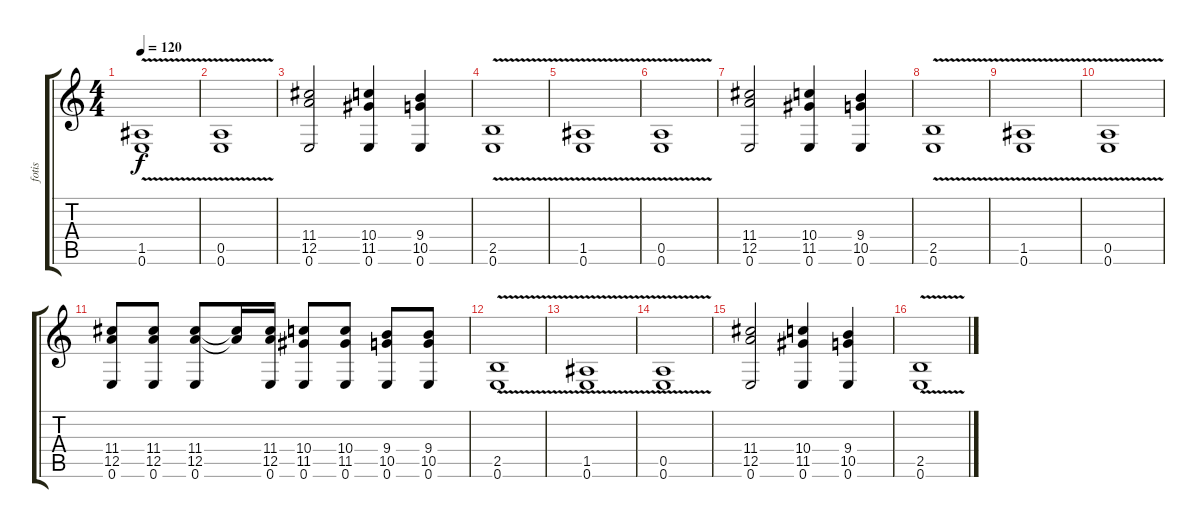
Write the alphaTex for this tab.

\track ("fotis" "fotis") {instrument overdrivenguitar}
\staff {score tabs}
\tuning (E4 B3 G3 D3 A2 E2) {hide}
\ts (4 4)
\tempo 120
\clef g2
\ks c
(1.5{v} 0.6{v}).1{dy f} |
(0.5{v} 0.6{v}).1 |
(11.4 12.5 0.6).2 (10.4 11.5 0.6).4 (9.4 10.5 0.6).4 |
(2.5{v} 0.6{v}).1 |
(1.5{v} 0.6{v}).1 |
(0.5{v} 0.6{v}).1 |
(11.4 12.5 0.6).2 (10.4 11.5 0.6).4 (9.4 10.5 0.6).4 |
(2.5{v} 0.6{v}).1 |
(1.5{v} 0.6{v}).1 |
(0.5{v} 0.6{v}).1 |
(11.4 12.5 0.6).8 (11.4 12.5 0.6).8 (11.4 12.5 0.6).8 (11.4{t} 12.5{t}).16 (11.4 12.5 0.6).16 (10.4 11.5 0.6).8 (10.4 11.5 0.6).8 (9.4 10.5 0.6).8 (9.4 10.5 0.6).8 |
(2.5{v} 0.6{v}).1 |
(1.5{v} 0.6{v}).1 |
(0.5{v} 0.6{v}).1 |
(11.4 12.5 0.6).2 (10.4 11.5 0.6).4 (9.4 10.5 0.6).4 |
(2.5{v} 0.6{v}).1
